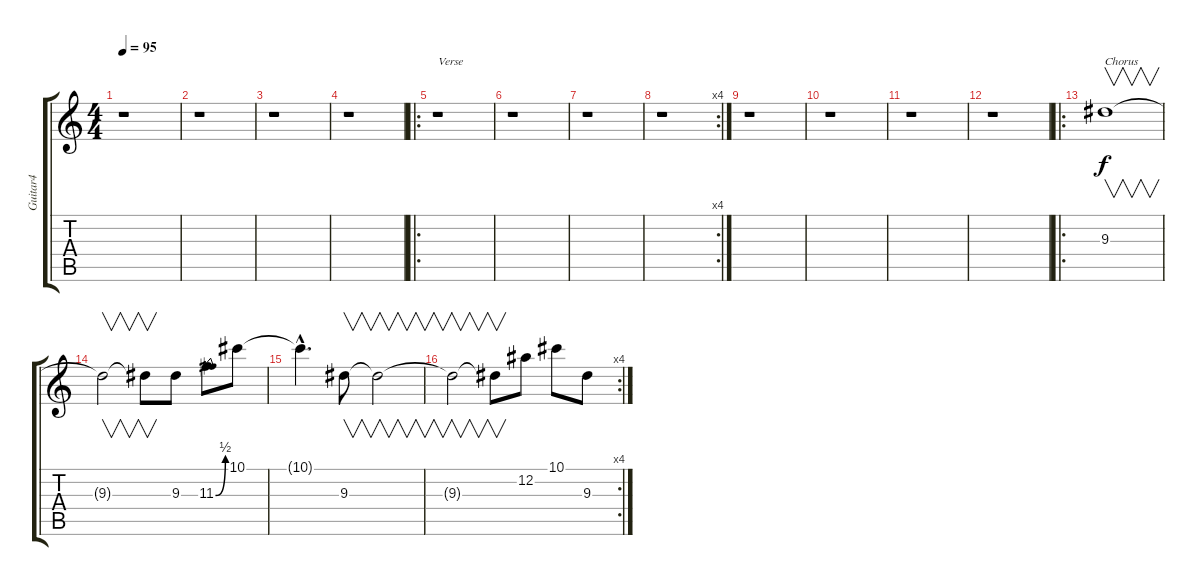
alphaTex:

\track ("Guitar4" "Guitar4") {instrument overdrivenguitar}
\staff {score tabs}
\tuning (Eb4 Bb3 Gb3 Db3 Ab2 Eb2) {hide}
\ts (4 4)
\tempo 95
\clef g2
\ks c
r.1{dy f} |
r.1 |
r.1 |
r.1 |
\ro
r.1{txt "Verse"} |
r.1 |
r.1 |
\rc 4
r.1 |
r.1 |
r.1 |
r.1 |
r.1 |
\ro
9.3.1{v txt "Chorus"} |
9.3{t}.2{v} 9.3{t}.8{v} 9.3.8 11.3{be (bend 0 0 60 2)}.8 10.1.8 |
10.1{hac t}.4{d} 9.3.8{v} 9.3{t}.2{v} |
\rc 4
9.3{t}.2{v} 9.3{t}.8{v} 12.2.8 10.1.8 9.3.8
